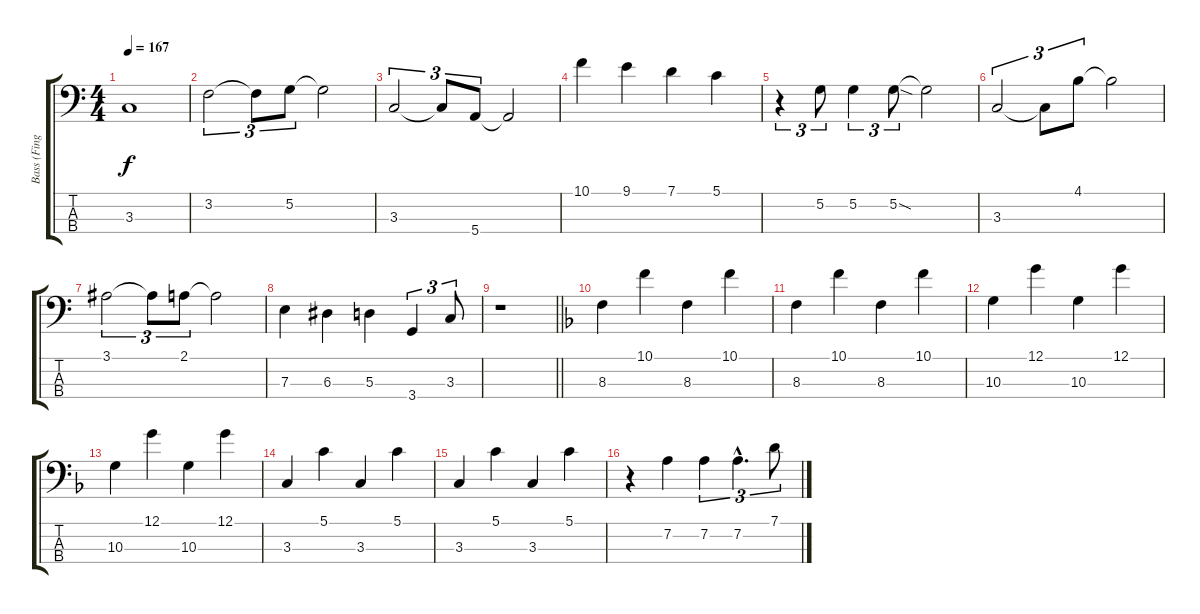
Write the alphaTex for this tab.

\track ("Bass (Finger)" "Bass (Fing") {instrument electricbassfinger}
\staff {score tabs}
\tuning (G2 D2 A1 E1) {hide}
\ts (4 4)
\tempo 167
\clef f4
\ks c
3.3.1{dy f} |
3.2.2{tu (3 2)} 3.2{t}.8{tu (3 2)} 5.2.8{tu (3 2)} 5.2{t}.2 |
3.3.2{tu (3 2)} 3.3{t}.8{tu (3 2)} 5.4.8{tu (3 2)} 5.4{t}.2 |
10.1.4 9.1.4 7.1.4 5.1.4 |
r.4{tu (3 2)} 5.2.8{tu (3 2)} 5.2.4{tu (3 2)} 5.2{sod}.8{tu (3 2)} 5.2{t}.2 |
3.3.2{tu (3 2)} 3.3{t}.8{tu (3 2)} 4.1.8{tu (3 2)} 4.1{t}.2 |
3.1.2{tu (3 2)} 3.1{t}.8{tu (3 2)} 2.1.8{tu (3 2)} 2.1{t}.2 |
7.3.4 6.3.4 5.3.4 3.4.4{tu (3 2)} 3.3.8{tu (3 2)} |
\barLineRight lightlight
r.1 |
\ks f
8.3.4 10.1.4 8.3.4 10.1.4 |
8.3.4 10.1.4 8.3.4 10.1.4 |
10.3.4 12.1.4 10.3.4 12.1.4 |
10.3.4 12.1.4 10.3.4 12.1.4 |
3.3.4 5.1.4 3.3.4 5.1.4 |
3.3.4 5.1.4 3.3.4 5.1.4 |
r.4 7.2.4 7.2.4{tu (3 2)} 7.2{hac}.4{d tu (3 2)} 7.1.8{tu (3 2)}
